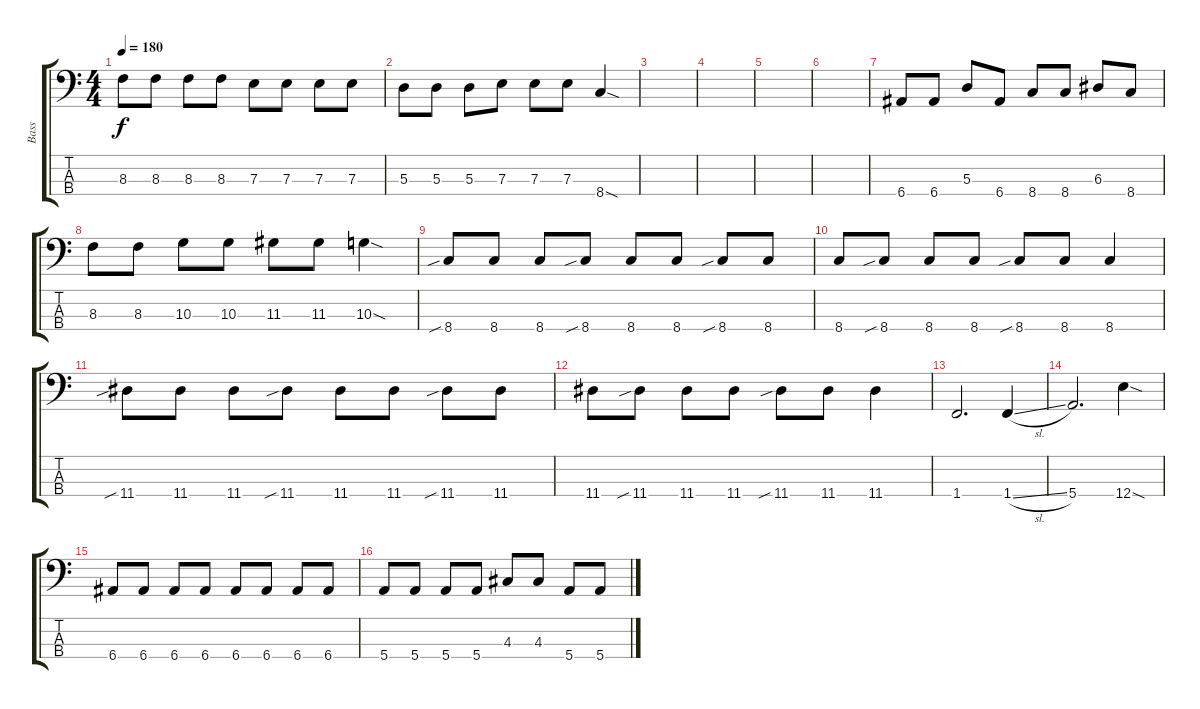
\track ("Bass" "Bass") {instrument electricbassfinger}
\staff {score tabs}
\tuning (G2 D2 A1 E1) {hide}
\ts (4 4)
\tempo 180
\clef f4
\ks c
8.3.8{dy f} 8.3.8 8.3.8 8.3.8 7.3.8 7.3.8 7.3.8 7.3.8 |
5.3.8 5.3.8 5.3.8 7.3.8 7.3.8 7.3.8 8.4{sod}.4 |
|
|
|
|
6.4.8 6.4.8 5.3.8 6.4.8 8.4.8 8.4.8 6.3.8 8.4.8 |
8.3.8 8.3.8 10.3.8 10.3.8 11.3.8 11.3.8 10.3{sod}.4 |
8.4{sib}.8 8.4.8 8.4.8 8.4{sib}.8 8.4.8 8.4.8 8.4{sib}.8 8.4.8 |
8.4.8 8.4{sib}.8 8.4.8 8.4.8 8.4{sib}.8 8.4.8 8.4.4 |
11.4{sib}.8 11.4.8 11.4.8 11.4{sib}.8 11.4.8 11.4.8 11.4{sib}.8 11.4.8 |
11.4.8 11.4{sib}.8 11.4.8 11.4.8 11.4{sib}.8 11.4.8 11.4.4 |
1.4.2{d} 1.4{sl}.4 |
5.4.2{d} 12.4{sod}.4 |
6.4.8 6.4.8 6.4.8 6.4.8 6.4.8 6.4.8 6.4.8 6.4.8 |
5.4.8 5.4.8 5.4.8 5.4.8 4.3.8 4.3.8 5.4.8 5.4.8
